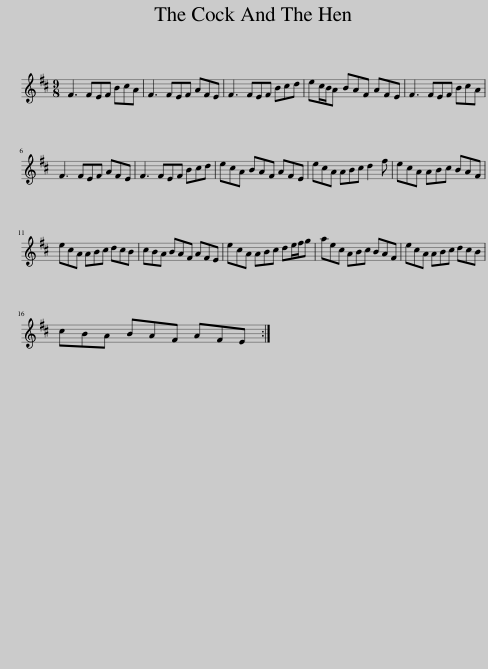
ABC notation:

X:1
L:1/8
M:9/8
I:linebreak $
K:Bmin
V:1 treble
V:1
 F3 FEF BcA | F3 FEF AFE | F3 FEF Bcd | ec/B/A BAF AFE | F3 FEF BcA |$ %5
 F3 FEF AFE | F3 FEF Bcd | ecA BAF AFE | ecA ABc d2 f | ecA ABc BAF |$ %10
 ecA ABc dcB | cBA BAF AFE | ecA ABc de/f/g | aec ABc BAF | ecA ABc dcB |$ %15
 cBA BAF AFE :| %16
